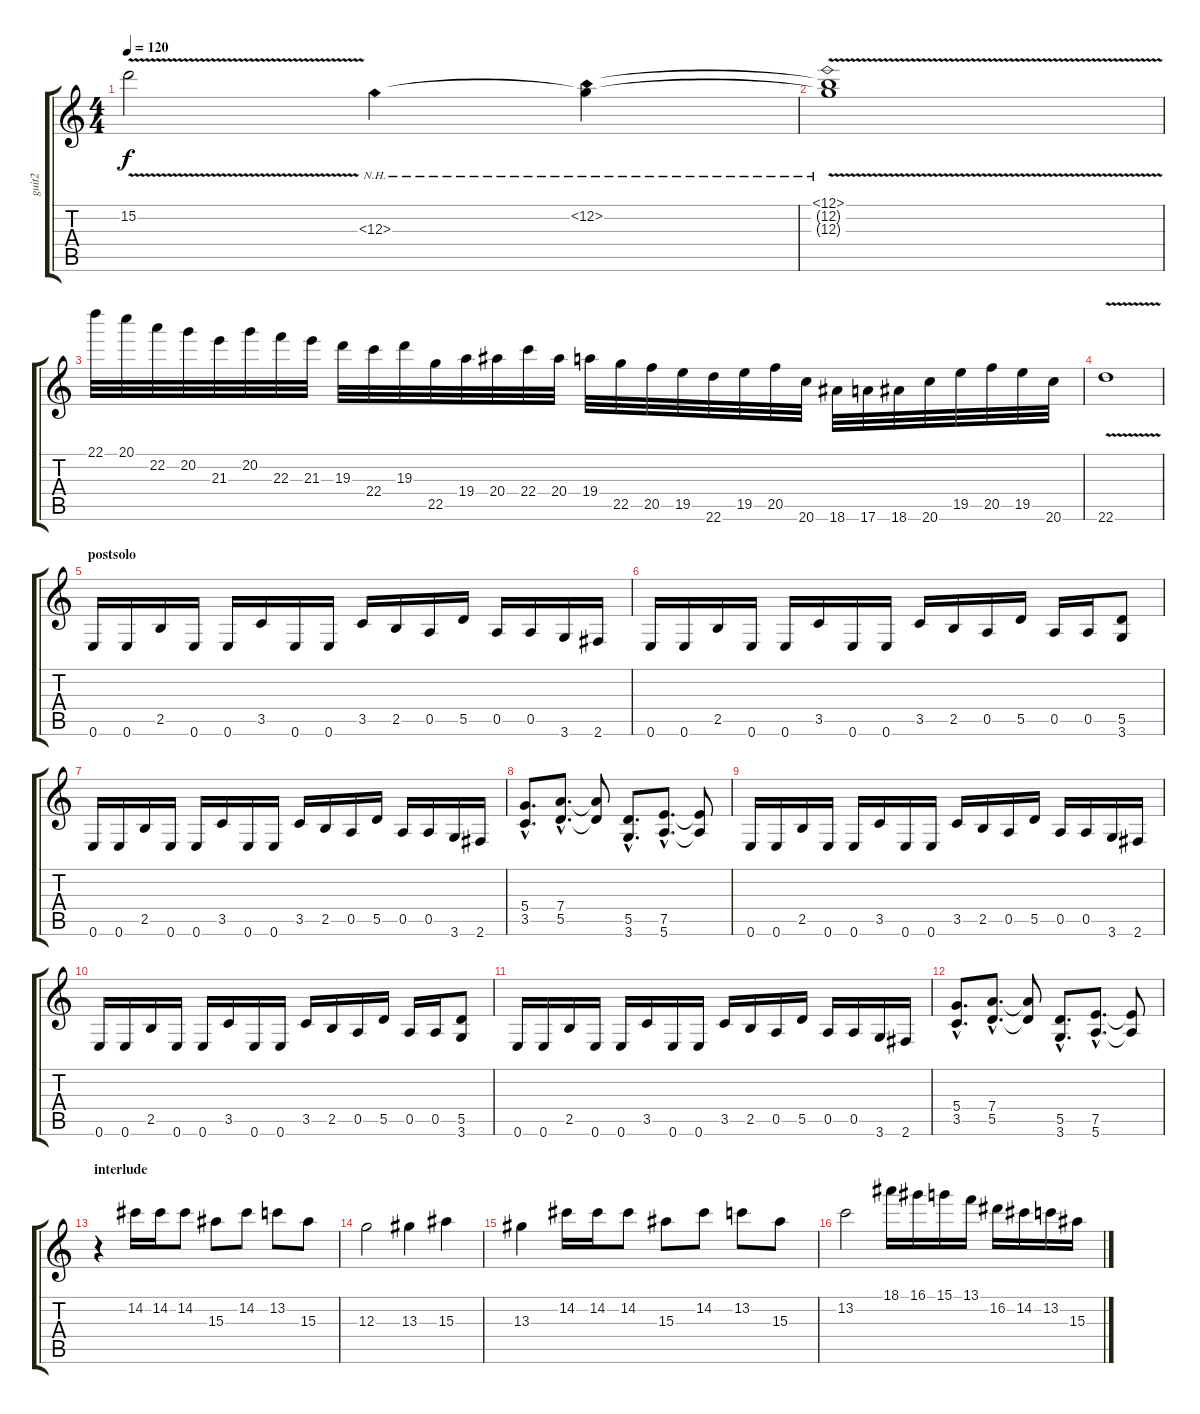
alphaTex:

\track ("guit2" "guit2") {instrument distortionguitar}
\staff {score tabs}
\tuning (E4 B3 G3 D3 A2 E2) {hide}
\ts (4 4)
\tempo 120
\clef g2
\ks c
15.2{v}.2{dy f} 12.3{nh}.4 (12.2{nh} 12.3{t}).4 |
(12.1{nh v} 12.2{t} 12.3{t}).1 |
22.1.32 20.1.32 22.2.32 20.2.32 21.3.32 20.2.32 22.3.32 21.3.32 19.3.32 22.4.32 19.3.32 22.5.32 19.4.32 20.4.32 22.4.32 20.4.32 19.4.32 22.5.32 20.5.32 19.5.32 22.6.32 19.5.32 20.5.32 20.6.32 18.6.32 17.6.32 18.6.32 20.6.32 19.5.32 20.5.32 19.5.32 20.6.32 |
22.6{v}.1 |
\section ("" "postsolo")
0.6.16 0.6.16 2.5.16 0.6.16 0.6.16 3.5.16 0.6.16 0.6.16 3.5.16 2.5.16 0.5.16 5.5.16 0.5.16 0.5.16 3.6.16 2.6.16 |
0.6.16 0.6.16 2.5.16 0.6.16 0.6.16 3.5.16 0.6.16 0.6.16 3.5.16 2.5.16 0.5.16 5.5.16 0.5.16 0.5.16 (5.5 3.6).8 |
0.6.16 0.6.16 2.5.16 0.6.16 0.6.16 3.5.16 0.6.16 0.6.16 3.5.16 2.5.16 0.5.16 5.5.16 0.5.16 0.5.16 3.6.16 2.6.16 |
(5.4{hac} 3.5{hac}).8{d} (7.4{hac} 5.5{hac}).8{d} (7.4{t} 5.5{t}).8 (5.5{hac} 3.6{hac}).8{d} (7.5{hac} 5.6{hac}).8{d} (7.5{t} 5.6{t}).8 |
0.6.16 0.6.16 2.5.16 0.6.16 0.6.16 3.5.16 0.6.16 0.6.16 3.5.16 2.5.16 0.5.16 5.5.16 0.5.16 0.5.16 3.6.16 2.6.16 |
0.6.16 0.6.16 2.5.16 0.6.16 0.6.16 3.5.16 0.6.16 0.6.16 3.5.16 2.5.16 0.5.16 5.5.16 0.5.16 0.5.16 (5.5 3.6).8 |
0.6.16 0.6.16 2.5.16 0.6.16 0.6.16 3.5.16 0.6.16 0.6.16 3.5.16 2.5.16 0.5.16 5.5.16 0.5.16 0.5.16 3.6.16 2.6.16 |
(5.4{hac} 3.5{hac}).8{d} (7.4{hac} 5.5{hac}).8{d} (7.4{t} 5.5{t}).8 (5.5{hac} 3.6{hac}).8{d} (7.5{hac} 5.6{hac}).8{d} (7.5{t} 5.6{t}).8 |
\section ("" "interlude")
r.4 14.2.16 14.2.16 14.2.8 15.3.8 14.2.8 13.2.8 15.3.8 |
12.3.2 13.3.4 15.3.4 |
13.3.4 14.2.16 14.2.16 14.2.8 15.3.8 14.2.8 13.2.8 15.3.8 |
13.2.2 18.1.16 16.1.16 15.1.16 13.1.16 16.2.16 14.2.16 13.2.16 15.3.16
